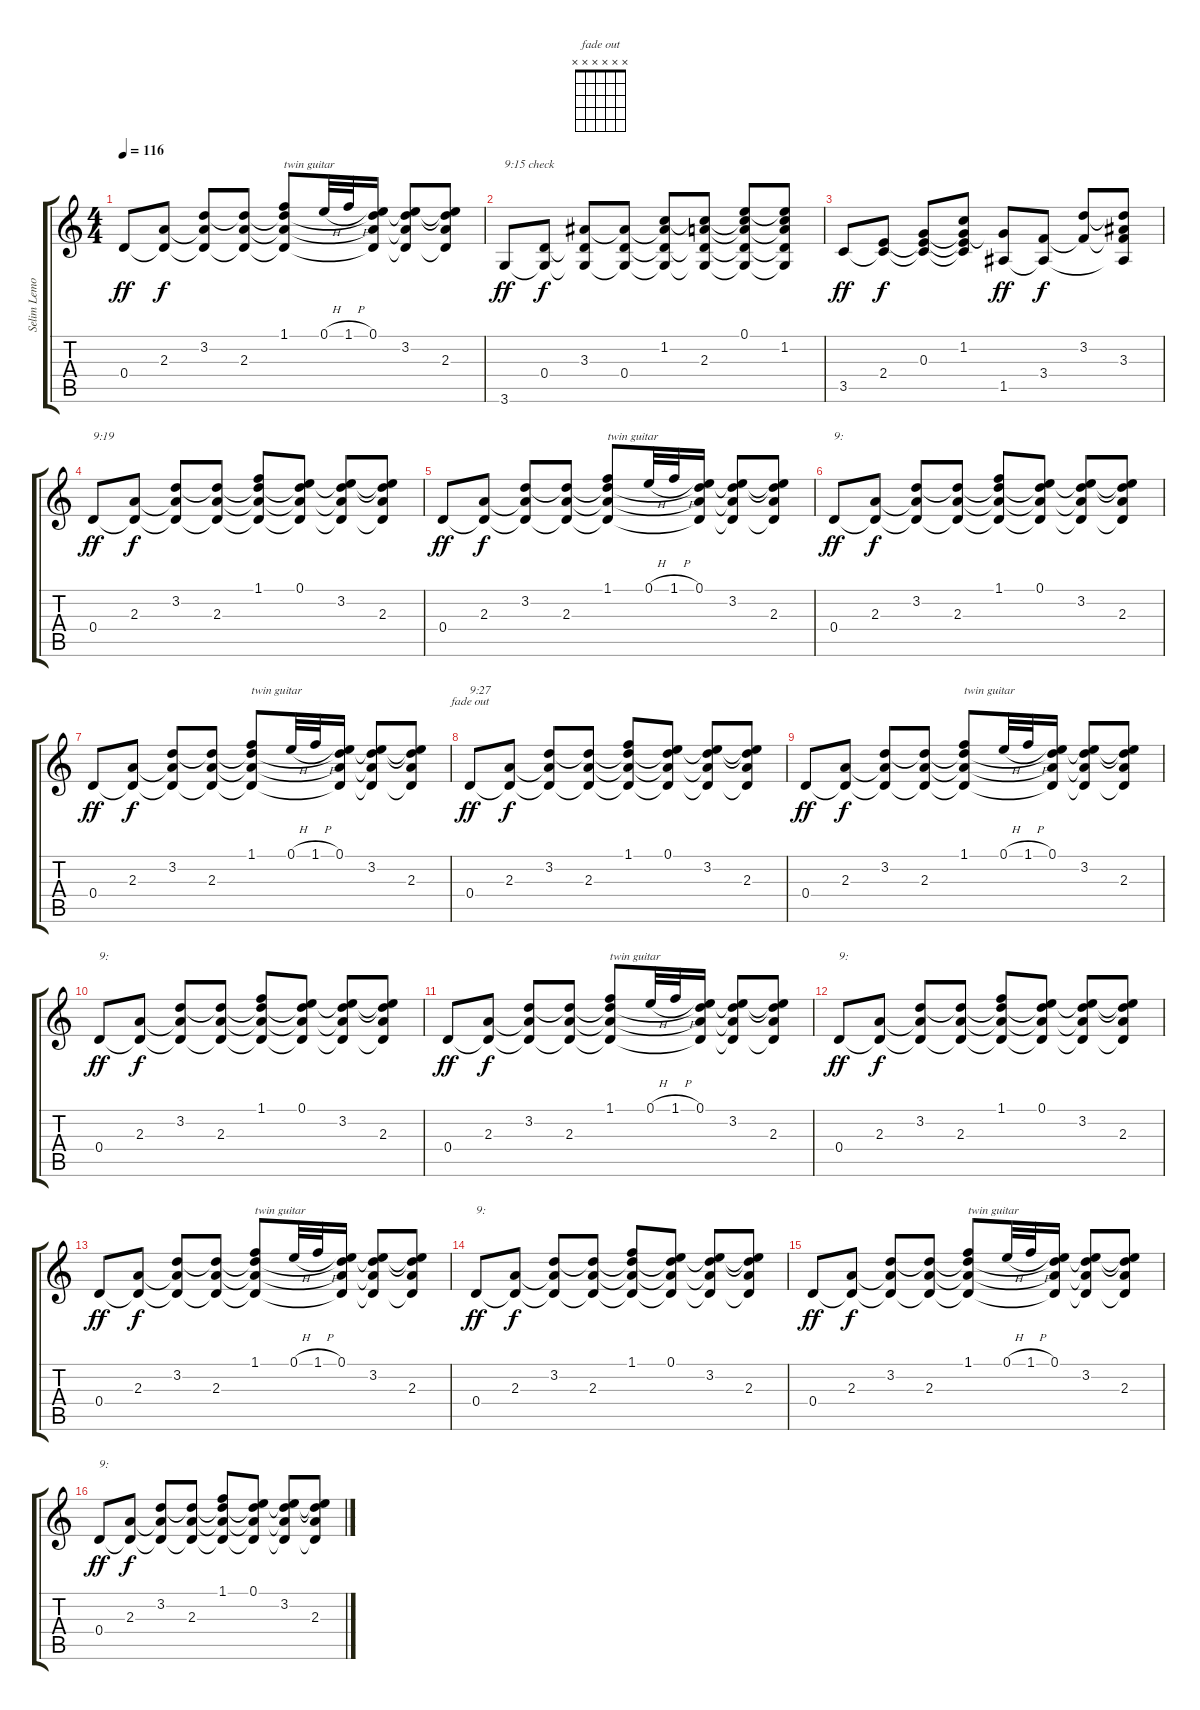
\track ("Selim Lemouchi (Rhythm Guitar)" "Selim Lemo") {instrument acousticguitarsteel}
\staff {score tabs}
\tuning (E4 B3 G3 D3 A2 E2) {hide}
\chord ("fade out" x x x x x x)
\ts (4 4)
\tempo 116
\clef g2
\ks c
0.4.8{dy ff} (2.3 0.4{t}).8{dy f} (3.2 2.3{t} 0.4{t}).8 (3.2{t} 2.3 0.4{t}).8 (1.1 3.2{t} 2.3{t} 0.4{t}).8{txt "twin guitar"} 0.1{h}.32 1.1{h}.32 (0.1 3.2{t} 2.3{t} 0.4{t}).16 (0.1{t} 3.2 2.3{t} 0.4{t}).8 (0.1{t} 3.2{t} 2.3 0.4{t}).8 |
3.6.8{txt "9:15 check" dy ff} (0.4 3.6{t}).8{dy f} (3.3 0.4{t} 3.6{t}).8 (3.3{t} 0.4 3.6{t}).8 (1.2 3.3{t} 0.4{t} 3.6{t}).8 (1.2{t} 2.3 0.4{t} 3.6{t}).8 (0.1 1.2{t} 2.3{t} 0.4{t} 3.6{t}).8 (0.1{t} 1.2 2.3{t} 0.4{t} 3.6{t}).8 |
3.5.8{dy ff} (2.4 3.5{t}).8{dy f} (0.3 2.4{t} 3.5{t}).8 (1.2 0.3{t} 2.4{t} 3.5{t}).8 (0.3{t} 1.5).8{dy ff} (3.4 1.5{t}).8{dy f} (3.2 3.4{t}).8 (3.2{t} 3.3 3.4{t} 1.5{t}).8 |
0.4.8{txt "9:19" dy ff} (2.3 0.4{t}).8{dy f} (3.2 2.3{t} 0.4{t}).8 (3.2{t} 2.3 0.4{t}).8 (1.1 3.2{t} 2.3{t} 0.4{t}).8 (0.1 3.2{t} 2.3{t} 0.4{t}).8 (0.1{t} 3.2 2.3{t} 0.4{t}).8 (0.1{t} 3.2{t} 2.3 0.4{t}).8 |
0.4.8{dy ff} (2.3 0.4{t}).8{dy f} (3.2 2.3{t} 0.4{t}).8 (3.2{t} 2.3 0.4{t}).8 (1.1 3.2{t} 2.3{t} 0.4{t}).8{txt "twin guitar"} 0.1{h}.32 1.1{h}.32 (0.1 3.2{t} 2.3{t} 0.4{t}).16 (0.1{t} 3.2 2.3{t} 0.4{t}).8 (0.1{t} 3.2{t} 2.3 0.4{t}).8 |
0.4.8{txt "9:" dy ff} (2.3 0.4{t}).8{dy f} (3.2 2.3{t} 0.4{t}).8 (3.2{t} 2.3 0.4{t}).8 (1.1 3.2{t} 2.3{t} 0.4{t}).8 (0.1 3.2{t} 2.3{t} 0.4{t}).8 (0.1{t} 3.2 2.3{t} 0.4{t}).8 (0.1{t} 3.2{t} 2.3 0.4{t}).8 |
0.4.8{dy ff} (2.3 0.4{t}).8{dy f} (3.2 2.3{t} 0.4{t}).8 (3.2{t} 2.3 0.4{t}).8 (1.1 3.2{t} 2.3{t} 0.4{t}).8{txt "twin guitar"} 0.1{h}.32 1.1{h}.32 (0.1 3.2{t} 2.3{t} 0.4{t}).16 (0.1{t} 3.2 2.3{t} 0.4{t}).8 (0.1{t} 3.2{t} 2.3 0.4{t}).8 |
0.4.8{ch "fade out" txt "9:27" dy ff volume 9} (2.3 0.4{t}).8{dy f} (3.2 2.3{t} 0.4{t}).8 (3.2{t} 2.3 0.4{t}).8 (1.1 3.2{t} 2.3{t} 0.4{t}).8 (0.1 3.2{t} 2.3{t} 0.4{t}).8 (0.1{t} 3.2 2.3{t} 0.4{t}).8 (0.1{t} 3.2{t} 2.3 0.4{t}).8 |
0.4.8{dy ff} (2.3 0.4{t}).8{dy f} (3.2 2.3{t} 0.4{t}).8 (3.2{t} 2.3 0.4{t}).8 (1.1 3.2{t} 2.3{t} 0.4{t}).8{txt "twin guitar"} 0.1{h}.32 1.1{h}.32 (0.1 3.2{t} 2.3{t} 0.4{t}).16 (0.1{t} 3.2 2.3{t} 0.4{t}).8 (0.1{t} 3.2{t} 2.3 0.4{t}).8 |
0.4.8{txt "9:" dy ff} (2.3 0.4{t}).8{dy f} (3.2 2.3{t} 0.4{t}).8 (3.2{t} 2.3 0.4{t}).8 (1.1 3.2{t} 2.3{t} 0.4{t}).8 (0.1 3.2{t} 2.3{t} 0.4{t}).8 (0.1{t} 3.2 2.3{t} 0.4{t}).8 (0.1{t} 3.2{t} 2.3 0.4{t}).8 |
0.4.8{dy ff} (2.3 0.4{t}).8{dy f} (3.2 2.3{t} 0.4{t}).8 (3.2{t} 2.3 0.4{t}).8 (1.1 3.2{t} 2.3{t} 0.4{t}).8{txt "twin guitar"} 0.1{h}.32 1.1{h}.32 (0.1 3.2{t} 2.3{t} 0.4{t}).16 (0.1{t} 3.2 2.3{t} 0.4{t}).8 (0.1{t} 3.2{t} 2.3 0.4{t}).8 |
0.4.8{txt "9:" dy ff volume 5} (2.3 0.4{t}).8{dy f} (3.2 2.3{t} 0.4{t}).8 (3.2{t} 2.3 0.4{t}).8 (1.1 3.2{t} 2.3{t} 0.4{t}).8 (0.1 3.2{t} 2.3{t} 0.4{t}).8 (0.1{t} 3.2 2.3{t} 0.4{t}).8 (0.1{t} 3.2{t} 2.3 0.4{t}).8 |
0.4.8{dy ff} (2.3 0.4{t}).8{dy f} (3.2 2.3{t} 0.4{t}).8 (3.2{t} 2.3 0.4{t}).8 (1.1 3.2{t} 2.3{t} 0.4{t}).8{txt "twin guitar"} 0.1{h}.32 1.1{h}.32 (0.1 3.2{t} 2.3{t} 0.4{t}).16 (0.1{t} 3.2 2.3{t} 0.4{t}).8 (0.1{t} 3.2{t} 2.3 0.4{t}).8 |
0.4.8{txt "9:" dy ff} (2.3 0.4{t}).8{dy f} (3.2 2.3{t} 0.4{t}).8 (3.2{t} 2.3 0.4{t}).8 (1.1 3.2{t} 2.3{t} 0.4{t}).8 (0.1 3.2{t} 2.3{t} 0.4{t}).8 (0.1{t} 3.2 2.3{t} 0.4{t}).8 (0.1{t} 3.2{t} 2.3 0.4{t}).8 |
0.4.8{dy ff} (2.3 0.4{t}).8{dy f} (3.2 2.3{t} 0.4{t}).8 (3.2{t} 2.3 0.4{t}).8 (1.1 3.2{t} 2.3{t} 0.4{t}).8{txt "twin guitar"} 0.1{h}.32 1.1{h}.32 (0.1 3.2{t} 2.3{t} 0.4{t}).16 (0.1{t} 3.2 2.3{t} 0.4{t}).8 (0.1{t} 3.2{t} 2.3 0.4{t}).8 |
0.4.8{txt "9:" dy ff volume 1} (2.3 0.4{t}).8{dy f} (3.2 2.3{t} 0.4{t}).8 (3.2{t} 2.3 0.4{t}).8 (1.1 3.2{t} 2.3{t} 0.4{t}).8 (0.1 3.2{t} 2.3{t} 0.4{t}).8 (0.1{t} 3.2 2.3{t} 0.4{t}).8 (0.1{t} 3.2{t} 2.3 0.4{t}).8
